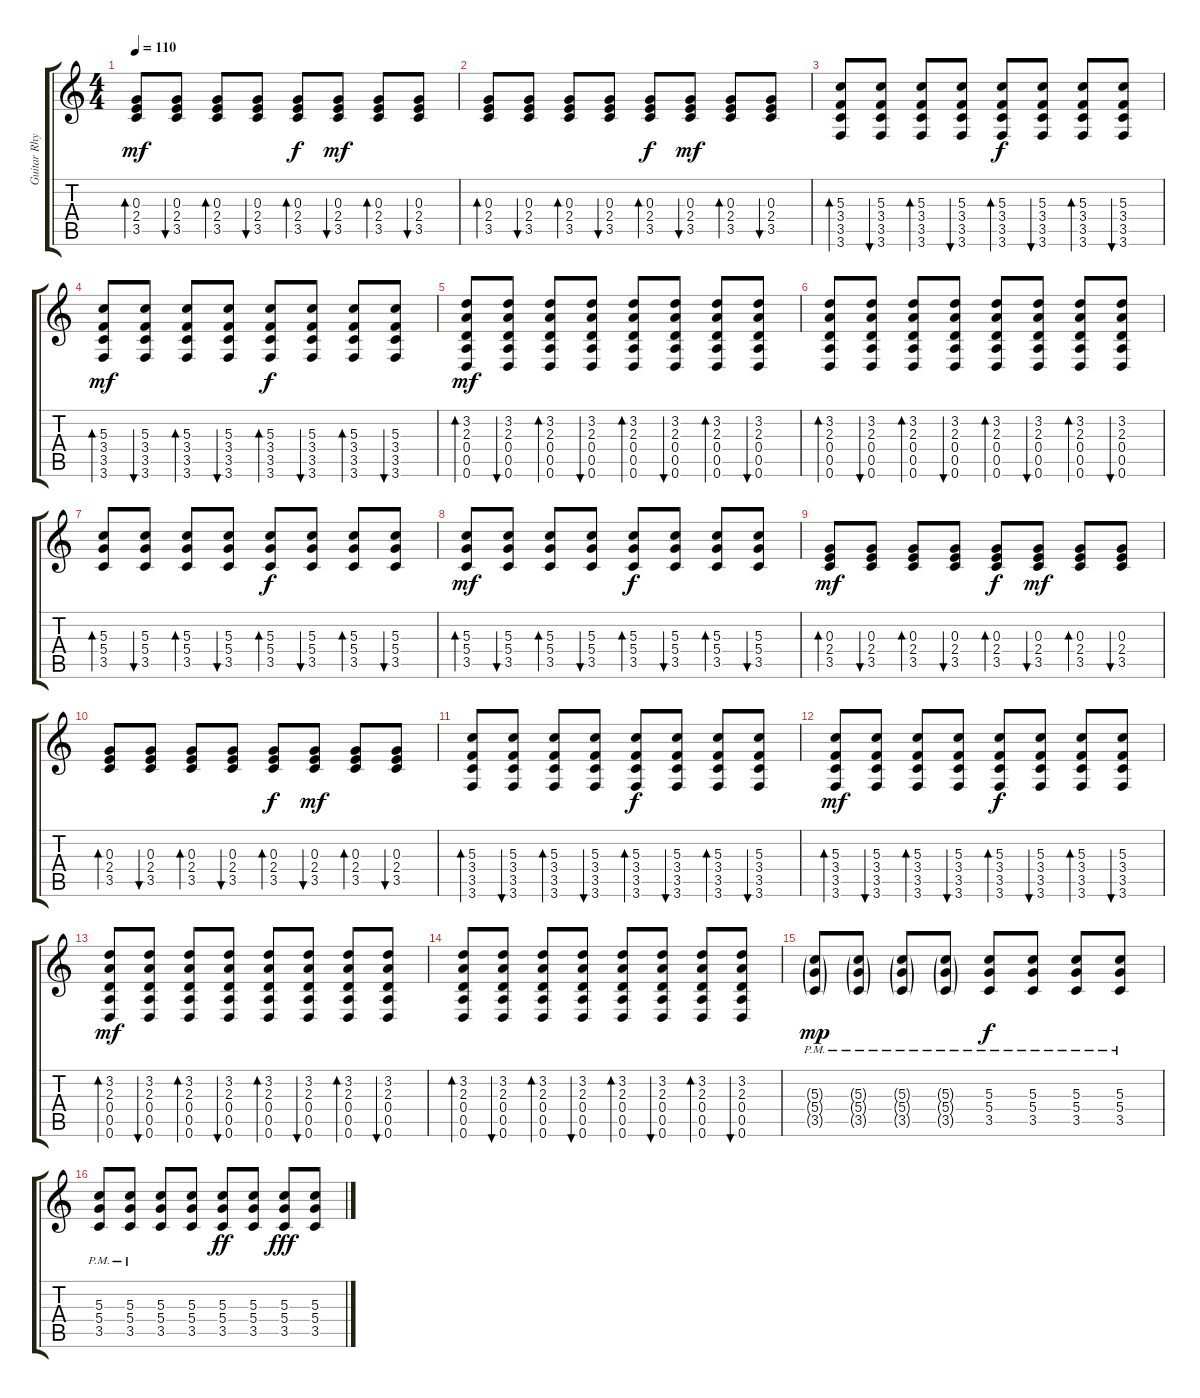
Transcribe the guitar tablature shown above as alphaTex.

\track ("Guitar Rhythem" "Guitar Rhy") {instrument electricguitarjazz}
\staff {score tabs}
\tuning (E4 B3 G3 D3 A2 D2) {hide}
\ts (4 4)
\tempo 110
\clef g2
\ks c
(0.3 2.4 3.5).8{bd 240 dy mf} (0.3 2.4 3.5).8{bu 240} (0.3 2.4 3.5).8{bd 240} (0.3 2.4 3.5).8{bu 240} (0.3 2.4 3.5).8{bd 240 dy f} (0.3 2.4 3.5).8{bu 240 dy mf} (0.3 2.4 3.5).8{bd 240} (0.3 2.4 3.5).8{bu 240} |
(0.3 2.4 3.5).8{bd 240} (0.3 2.4 3.5).8{bu 240} (0.3 2.4 3.5).8{bd 240} (0.3 2.4 3.5).8{bu 240} (0.3 2.4 3.5).8{bd 240 dy f} (0.3 2.4 3.5).8{bu 240 dy mf} (0.3 2.4 3.5).8{bd 240} (0.3 2.4 3.5).8{bu 240} |
(5.3 3.4 3.5 3.6).8{bd 240} (5.3 3.4 3.5 3.6).8{bu 240} (5.3 3.4 3.5 3.6).8{bd 240} (5.3 3.4 3.5 3.6).8{bu 240} (5.3 3.4 3.5 3.6).8{bd 240 dy f} (5.3 3.4 3.5 3.6).8{bu 240} (5.3 3.4 3.5 3.6).8{bd 240} (5.3 3.4 3.5 3.6).8{bu 240} |
(5.3 3.4 3.5 3.6).8{bd 240 dy mf} (5.3 3.4 3.5 3.6).8{bu 240} (5.3 3.4 3.5 3.6).8{bd 240} (5.3 3.4 3.5 3.6).8{bu 240} (5.3 3.4 3.5 3.6).8{bd 240 dy f} (5.3 3.4 3.5 3.6).8{bu 240} (5.3 3.4 3.5 3.6).8{bd 240} (5.3 3.4 3.5 3.6).8{bu 240} |
(3.2 2.3 0.4 0.5 0.6).8{bd 240 dy mf} (3.2 2.3 0.4 0.5 0.6).8{bu 240} (3.2 2.3 0.4 0.5 0.6).8{bd 240} (3.2 2.3 0.4 0.5 0.6).8{bu 240} (3.2 2.3 0.4 0.5 0.6).8{bd 240} (3.2 2.3 0.4 0.5 0.6).8{bu 240} (3.2 2.3 0.4 0.5 0.6).8{bd 240} (3.2 2.3 0.4 0.5 0.6).8{bu 240} |
(3.2 2.3 0.4 0.5 0.6).8{bd 240} (3.2 2.3 0.4 0.5 0.6).8{bu 240} (3.2 2.3 0.4 0.5 0.6).8{bd 240} (3.2 2.3 0.4 0.5 0.6).8{bu 240} (3.2 2.3 0.4 0.5 0.6).8{bd 240} (3.2 2.3 0.4 0.5 0.6).8{bu 240} (3.2 2.3 0.4 0.5 0.6).8{bd 240} (3.2 2.3 0.4 0.5 0.6).8{bu 240} |
(5.3 5.4 3.5).8{bd 240} (5.3 5.4 3.5).8{bu 240} (5.3 5.4 3.5).8{bd 240} (5.3 5.4 3.5).8{bu 240} (5.3 5.4 3.5).8{bd 240 dy f} (5.3 5.4 3.5).8{bu 240} (5.3 5.4 3.5).8{bd 240} (5.3 5.4 3.5).8{bu 240} |
(5.3 5.4 3.5).8{bd 240 dy mf} (5.3 5.4 3.5).8{bu 240} (5.3 5.4 3.5).8{bd 240} (5.3 5.4 3.5).8{bu 240} (5.3 5.4 3.5).8{bd 240 dy f} (5.3 5.4 3.5).8{bu 240} (5.3 5.4 3.5).8{bd 240} (5.3 5.4 3.5).8{bu 240} |
(0.3 2.4 3.5).8{bd 240 dy mf} (0.3 2.4 3.5).8{bu 240} (0.3 2.4 3.5).8{bd 240} (0.3 2.4 3.5).8{bu 240} (0.3 2.4 3.5).8{bd 240 dy f} (0.3 2.4 3.5).8{bu 240 dy mf} (0.3 2.4 3.5).8{bd 240} (0.3 2.4 3.5).8{bu 240} |
(0.3 2.4 3.5).8{bd 240} (0.3 2.4 3.5).8{bu 240} (0.3 2.4 3.5).8{bd 240} (0.3 2.4 3.5).8{bu 240} (0.3 2.4 3.5).8{bd 240 dy f} (0.3 2.4 3.5).8{bu 240 dy mf} (0.3 2.4 3.5).8{bd 240} (0.3 2.4 3.5).8{bu 240} |
(5.3 3.4 3.5 3.6).8{bd 240} (5.3 3.4 3.5 3.6).8{bu 240} (5.3 3.4 3.5 3.6).8{bd 240} (5.3 3.4 3.5 3.6).8{bu 240} (5.3 3.4 3.5 3.6).8{bd 240 dy f} (5.3 3.4 3.5 3.6).8{bu 240} (5.3 3.4 3.5 3.6).8{bd 240} (5.3 3.4 3.5 3.6).8{bu 240} |
(5.3 3.4 3.5 3.6).8{bd 240 dy mf} (5.3 3.4 3.5 3.6).8{bu 240} (5.3 3.4 3.5 3.6).8{bd 240} (5.3 3.4 3.5 3.6).8{bu 240} (5.3 3.4 3.5 3.6).8{bd 240 dy f} (5.3 3.4 3.5 3.6).8{bu 240} (5.3 3.4 3.5 3.6).8{bd 240} (5.3 3.4 3.5 3.6).8{bu 240} |
(3.2 2.3 0.4 0.5 0.6).8{bd 240 dy mf} (3.2 2.3 0.4 0.5 0.6).8{bu 240} (3.2 2.3 0.4 0.5 0.6).8{bd 240} (3.2 2.3 0.4 0.5 0.6).8{bu 240} (3.2 2.3 0.4 0.5 0.6).8{bd 240} (3.2 2.3 0.4 0.5 0.6).8{bu 240} (3.2 2.3 0.4 0.5 0.6).8{bd 240} (3.2 2.3 0.4 0.5 0.6).8{bu 240} |
(3.2 2.3 0.4 0.5 0.6).8{bd 240} (3.2 2.3 0.4 0.5 0.6).8{bu 240} (3.2 2.3 0.4 0.5 0.6).8{bd 240} (3.2 2.3 0.4 0.5 0.6).8{bu 240} (3.2 2.3 0.4 0.5 0.6).8{bd 240} (3.2 2.3 0.4 0.5 0.6).8{bu 240} (3.2 2.3 0.4 0.5 0.6).8{bd 240} (3.2 2.3 0.4 0.5 0.6).8{bu 240} |
(5.3{g pm} 5.4{g pm} 3.5{g pm}).8{dy mp instrument distortionguitar} (5.3{g pm} 5.4{g pm} 3.5{g pm}).8 (5.3{g pm} 5.4{g pm} 3.5{g pm}).8 (5.3{g pm} 5.4{g pm} 3.5{g pm}).8 (5.3{pm} 5.4{pm} 3.5{pm}).8{dy f} (5.3{pm} 5.4{pm} 3.5{pm}).8 (5.3{pm} 5.4{pm} 3.5{pm}).8 (5.3{pm} 5.4{pm} 3.5{pm}).8 |
(5.3{pm} 5.4{pm} 3.5{pm}).8 (5.3{pm} 5.4{pm} 3.5{pm}).8 (5.3 5.4 3.5).8 (5.3 5.4 3.5).8 (5.3 5.4 3.5).8{dy ff} (5.3 5.4 3.5).8 (5.3 5.4 3.5).8{dy fff} (5.3 5.4 3.5).8
